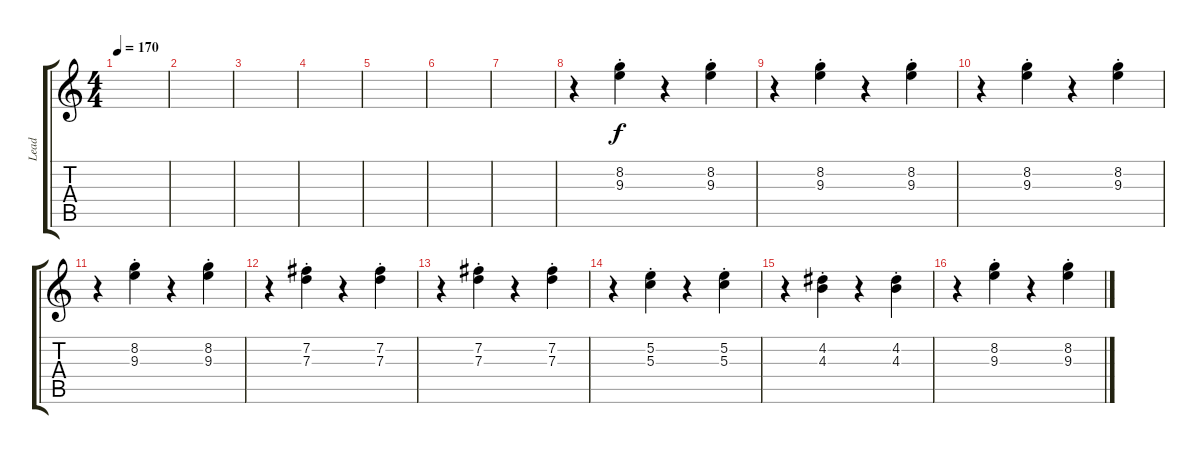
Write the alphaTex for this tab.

\track ("Lead" "Lead") {instrument overdrivenguitar}
\staff {score tabs}
\tuning (E4 B3 G3 D3 A2 E2) {hide}
\ts (4 4)
\tempo 170
\clef g2
\ks c
|
|
|
|
|
|
|
r.4{instrument electricguitarclean} (8.2{st} 9.3{st}).4 r.4 (8.2{st} 9.3{st}).4 |
r.4 (8.2{st} 9.3{st}).4 r.4 (8.2{st} 9.3{st}).4 |
r.4 (8.2{st} 9.3{st}).4 r.4 (8.2{st} 9.3{st}).4 |
r.4 (8.2{st} 9.3{st}).4 r.4 (8.2{st} 9.3{st}).4 |
r.4 (7.2{st} 7.3{st}).4 r.4 (7.2{st} 7.3{st}).4 |
r.4 (7.2{st} 7.3{st}).4 r.4 (7.2{st} 7.3{st}).4 |
r.4 (5.2{st} 5.3{st}).4 r.4 (5.2{st} 5.3{st}).4 |
r.4 (4.2{st} 4.3{st}).4 r.4 (4.2{st} 4.3{st}).4 |
r.4 (8.2{st} 9.3{st}).4 r.4 (8.2{st} 9.3{st}).4
